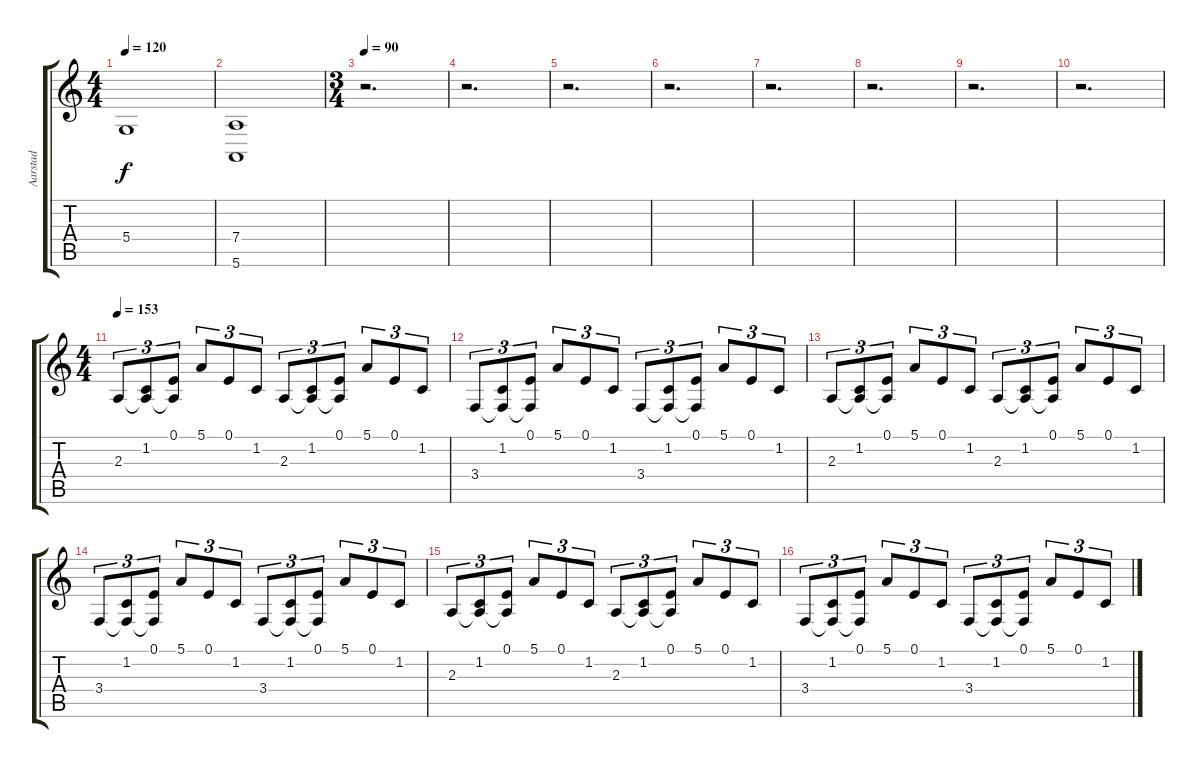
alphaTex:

\track ("Aarstad" "Aarstad") {instrument choiraahs}
\staff {score tabs}
\tuning (E4 B3 G3 D3 A2 E2) {hide}
\ts (4 4)
\tempo 120
\clef g2
\ks c
5.4.1{dy f} |
(7.4 5.6).1 |
\ts (3 4)
\tempo 90
r.2{d} |
r.2{d} |
r.2{d} |
r.2{d} |
r.2{d} |
r.2{d} |
r.2{d} |
r.2{d} |
\ts (4 4)
\tempo 153
2.3.8{tu (3 2) volume 16 instrument orchestralharp} (1.2 2.3{t}).8{tu (3 2)} (0.1 2.3{t}).8{tu (3 2)} 5.1.8{tu (3 2)} 0.1.8{tu (3 2)} 1.2.8{tu (3 2)} 2.3.8{tu (3 2)} (1.2 2.3{t}).8{tu (3 2)} (0.1 2.3{t}).8{tu (3 2)} 5.1.8{tu (3 2)} 0.1.8{tu (3 2)} 1.2.8{tu (3 2)} |
3.4.8{tu (3 2)} (1.2 3.4{t}).8{tu (3 2)} (0.1 3.4{t}).8{tu (3 2)} 5.1.8{tu (3 2)} 0.1.8{tu (3 2)} 1.2.8{tu (3 2)} 3.4.8{tu (3 2)} (1.2 3.4{t}).8{tu (3 2)} (0.1 3.4{t}).8{tu (3 2)} 5.1.8{tu (3 2)} 0.1.8{tu (3 2)} 1.2.8{tu (3 2)} |
2.3.8{tu (3 2)} (1.2 2.3{t}).8{tu (3 2)} (0.1 2.3{t}).8{tu (3 2)} 5.1.8{tu (3 2)} 0.1.8{tu (3 2)} 1.2.8{tu (3 2)} 2.3.8{tu (3 2)} (1.2 2.3{t}).8{tu (3 2)} (0.1 2.3{t}).8{tu (3 2)} 5.1.8{tu (3 2)} 0.1.8{tu (3 2)} 1.2.8{tu (3 2)} |
3.4.8{tu (3 2)} (1.2 3.4{t}).8{tu (3 2)} (0.1 3.4{t}).8{tu (3 2)} 5.1.8{tu (3 2)} 0.1.8{tu (3 2)} 1.2.8{tu (3 2)} 3.4.8{tu (3 2)} (1.2 3.4{t}).8{tu (3 2)} (0.1 3.4{t}).8{tu (3 2)} 5.1.8{tu (3 2)} 0.1.8{tu (3 2)} 1.2.8{tu (3 2)} |
2.3.8{tu (3 2)} (1.2 2.3{t}).8{tu (3 2)} (0.1 2.3{t}).8{tu (3 2)} 5.1.8{tu (3 2)} 0.1.8{tu (3 2)} 1.2.8{tu (3 2)} 2.3.8{tu (3 2)} (1.2 2.3{t}).8{tu (3 2)} (0.1 2.3{t}).8{tu (3 2)} 5.1.8{tu (3 2)} 0.1.8{tu (3 2)} 1.2.8{tu (3 2)} |
3.4.8{tu (3 2)} (1.2 3.4{t}).8{tu (3 2)} (0.1 3.4{t}).8{tu (3 2)} 5.1.8{tu (3 2)} 0.1.8{tu (3 2)} 1.2.8{tu (3 2)} 3.4.8{tu (3 2)} (1.2 3.4{t}).8{tu (3 2)} (0.1 3.4{t}).8{tu (3 2)} 5.1.8{tu (3 2)} 0.1.8{tu (3 2)} 1.2.8{tu (3 2)}
